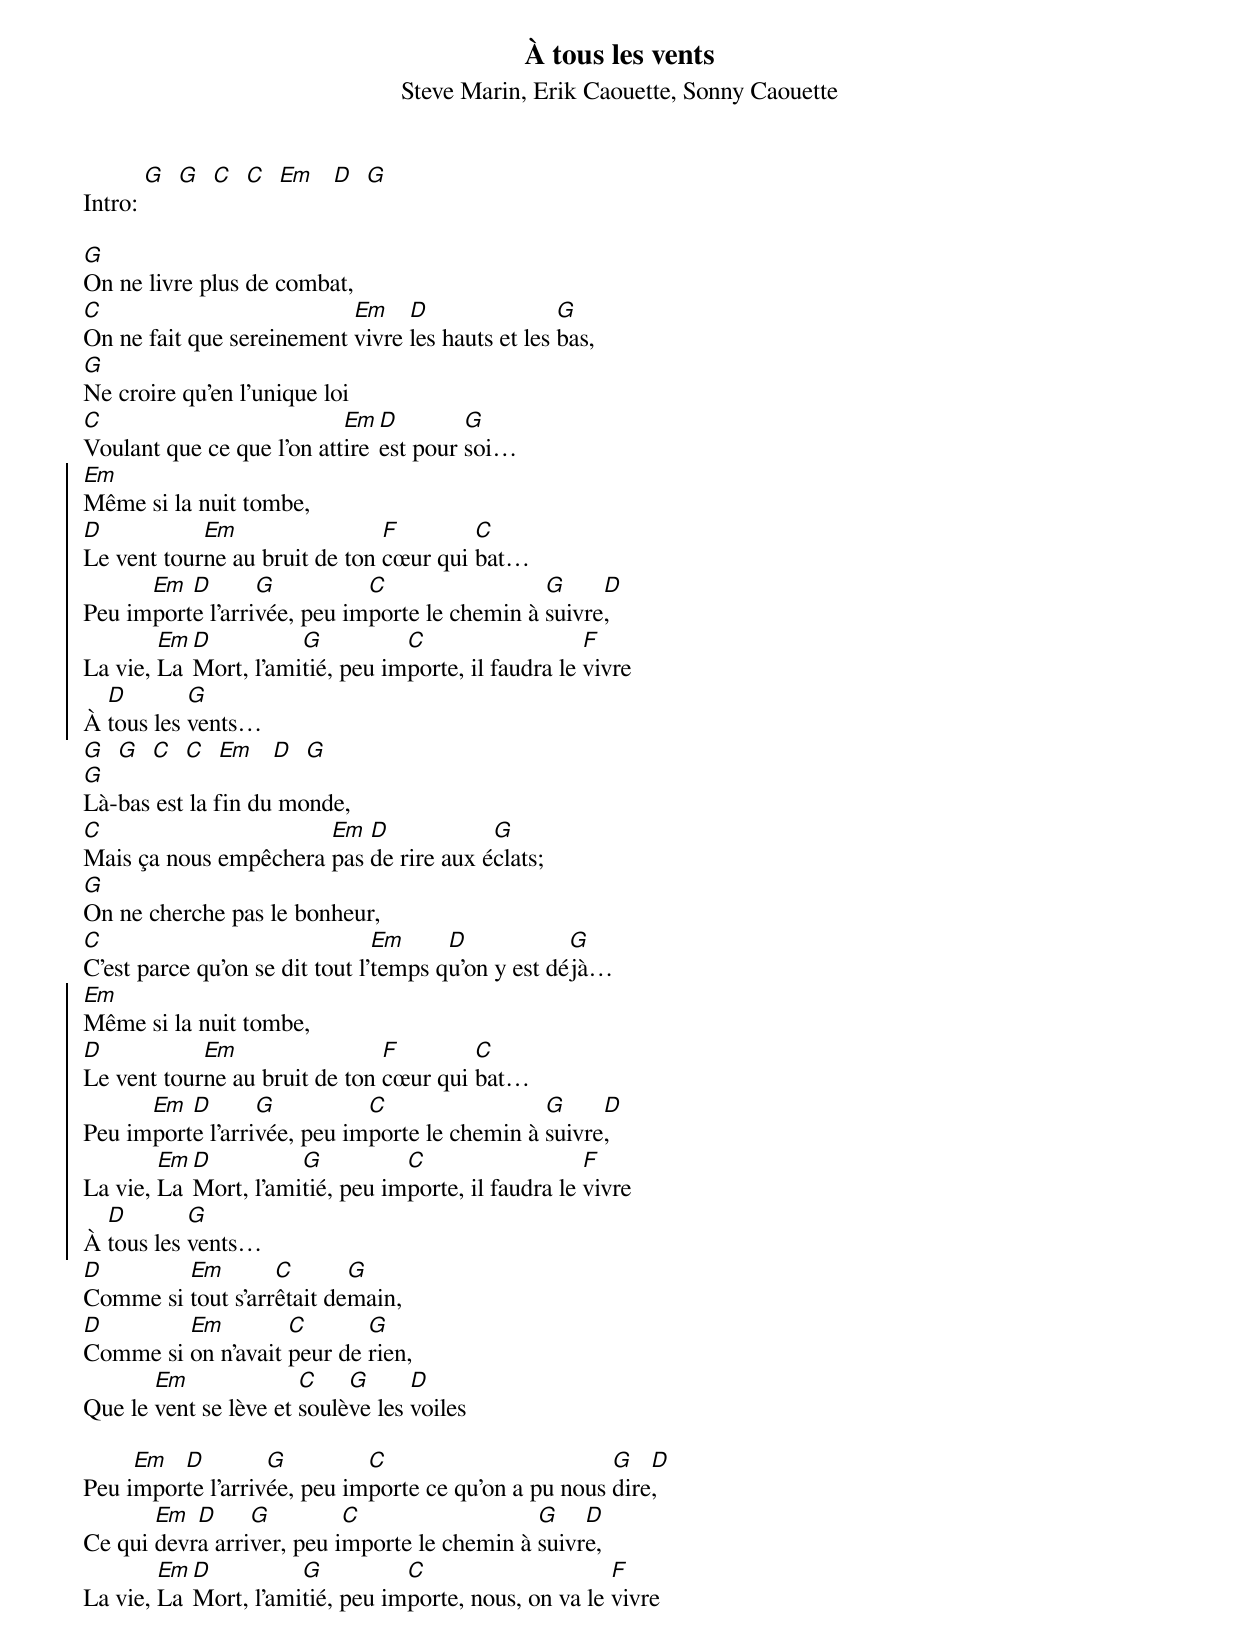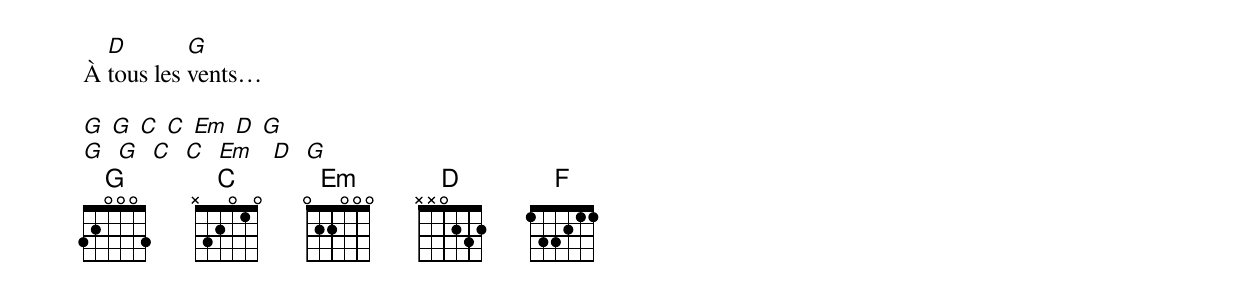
{t:À tous les vents}
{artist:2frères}
{st:Steve Marin, Erik Caouette, Sonny Caouette}

Intro: [G]  [G]  [C]  [C]  [Em]   [D]  [G]

[G]On ne livre plus de combat,
[C]On ne fait que sereinement [Em]vivre [D]les hauts et les [G]bas,
[G]Ne croire qu'en l'unique loi
[C]Voulant que ce que l'on att[Em]ire [D]est pour [G]soi…
{soc}
[Em]Même si la nuit tombe,
[D]Le vent tour[Em]ne au bruit de ton [F]cœur qui [C]bat…
Peu im[Em]port[D]e l'arri[G]vée, peu im[C]porte le chemin à [G]suivre[D],
La vie, [Em]La [D]Mort, l'ami[G]tié, peu im[C]porte, il faudra le [F]vivre
À [D]tous les [G]vents…
{eoc}
[G]  [G]  [C]  [C]  [Em]   [D]  [G]
[G]Là-bas est la fin du monde,
[C]Mais ça nous empêchera [Em]pas [D]de rire aux é[G]clats;
[G]On ne cherche pas le bonheur,
[C]C'est parce qu'on se dit tout l'[Em]temps q[D]u'on y est dé[G]jà…
{soc}
[Em]Même si la nuit tombe,
[D]Le vent tour[Em]ne au bruit de ton [F]cœur qui [C]bat…
Peu im[Em]port[D]e l'arri[G]vée, peu im[C]porte le chemin à [G]suivre[D],
La vie, [Em]La [D]Mort, l'ami[G]tié, peu im[C]porte, il faudra le [F]vivre
À [D]tous les [G]vents…
{eoc}
[D]Comme si [Em]tout s'arr[C]êtait de[G]main,
[D]Comme si [Em]on n'avait [C]peur de [G]rien,
Que le [Em]vent se lève et [C]soulè[G]ve les [D]voiles

Peu i[Em]mpor[D]te l'arriv[G]ée, peu im[C]porte ce qu'on a pu nous [G]dire[D],
Ce qui [Em]devr[D]a arri[G]ver, peu i[C]mporte le chemin à [G]suivr[D]e,
La vie, [Em]La [D]Mort, l'ami[G]tié, peu im[C]porte, nous, on va le [F]vivre
À [D]tous les [G]vents…

[G] [G] [C] [C] [Em] [D] [G]
[G]  [G]  [C]  [C]  [Em]   [D]  [G]
